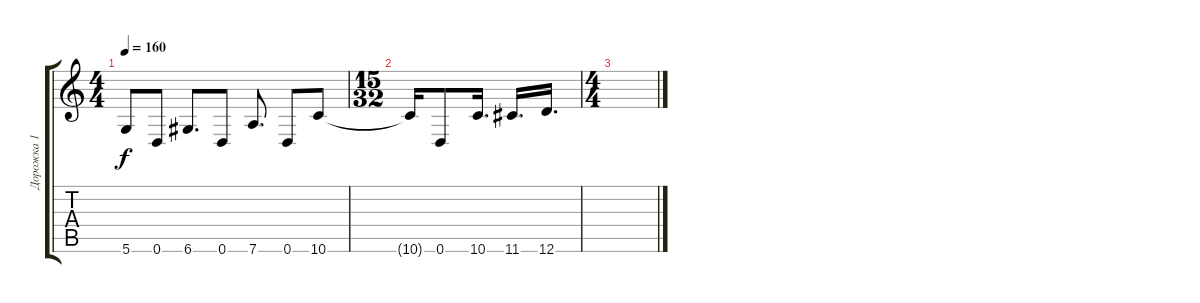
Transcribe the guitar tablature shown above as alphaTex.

\track ("Дорожка 1" "Дорожка 1") {instrument distortionguitar}
\staff {score tabs}
\tuning (E4 B3 G3 D3 A2 D2) {hide}
\ts (4 4)
\tempo 160
\clef g2
\ks c
5.6{t}.8{dy f} 0.6.8 6.6.8{d} 0.6.8 7.6.8{d} 0.6.8 10.6.8 |
\ts (15 32)
10.6{t}.16 0.6.8 10.6.16{d} 11.6.16{d} 12.6.16{d} |
\ts (4 4)
